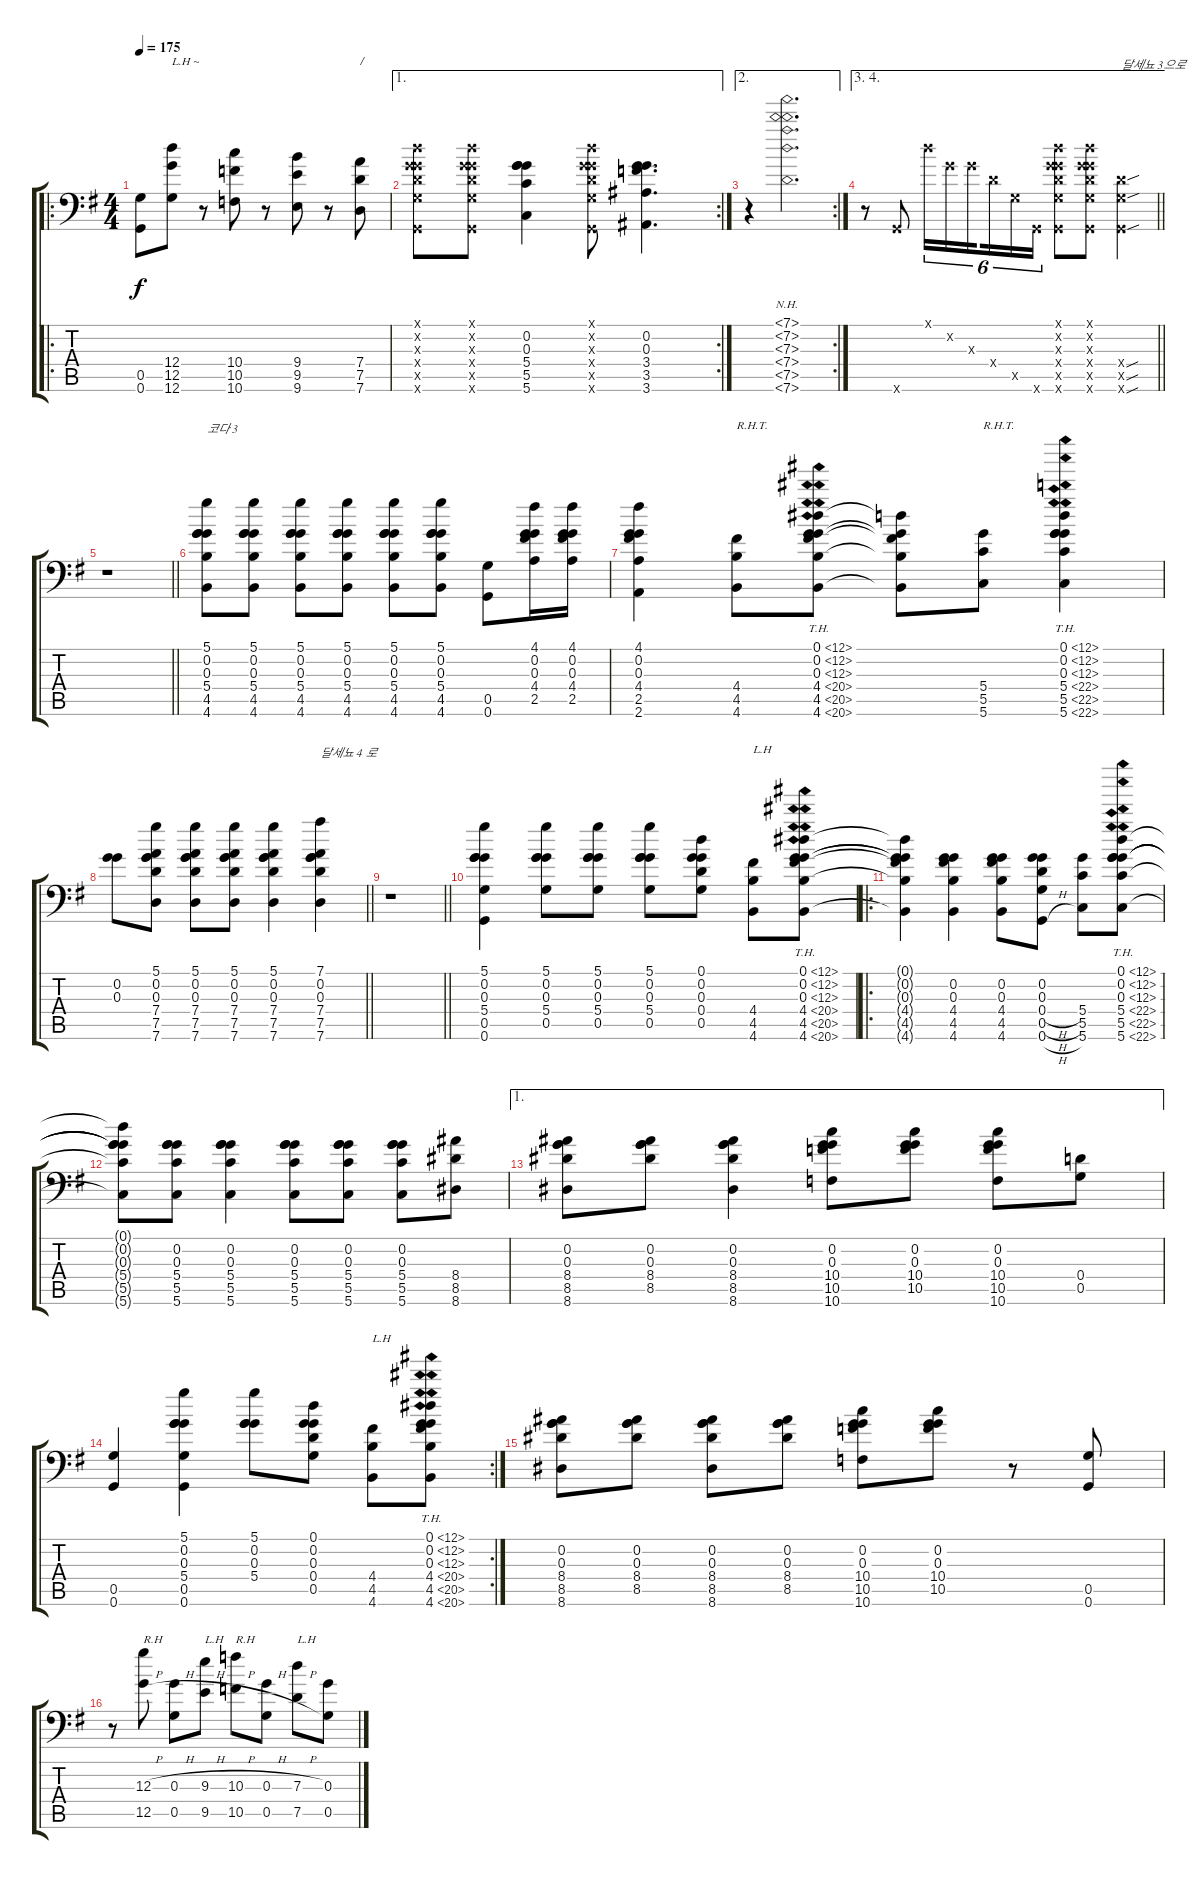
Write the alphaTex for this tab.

\track "" {instrument acousticguitarsteel}
\staff {score tabs}
\tuning (D4 G3 G3 D3 G2 G1) {hide}
\ro
\ts (4 4)
\tempo 175
\clef f4
\ks g
(0.5 0.6).8{dy f} (12.4 12.5 12.6).8{txt "L.H ~"} r.8 (10.4 10.5 10.6).8 r.8 (9.4 9.5 9.6).8 r.8 (7.4 7.5 7.6).8{txt "/"} |
\ae 1
\rc 2
(0.1{x} 0.2{x} 0.3{x} 0.4{x} 0.5{x} 0.6{x}).8 (0.1{x} 0.2{x} 0.3{x} 0.4{x} 0.5{x} 0.6{x}).8 (0.2 0.3 5.4 5.5 5.6).4 (0.1{x} 0.2{x} 0.3{x} 0.4{x} 0.5{x} 0.6{x}).8 (0.2 0.3 3.4 3.5 3.6).4{d} |
\ae 2
\rc 2
r.4 (7.1{nh} 7.2{nh} 7.3{nh} 7.4{nh} 7.5{nh} 7.6{nh}).2{d} |
\ae (3 4)
\barLineRight lightlight
r.8 0.6{x}.8 0.1{x}.16{tu (6 4)} 0.2{x}.16{tu (6 4)} 0.3{x}.16{tu (6 4) beam splitsecondary} 0.4{x}.16{tu (6 4)} 0.5{x}.16{tu (6 4)} 0.6{x}.16{tu (6 4)} (0.1{x} 0.2{x} 0.3{x} 0.4{x} 0.5{x} 0.6{x}).8 (0.1{x} 0.2{x} 0.3{x} 0.4{x} 0.5{x} 0.6{x}).8 (0.4{sou x} 0.5{sou x} 0.6{sou x}).4{txt "달세뇨 3으로"} |
\barLineRight lightlight
r.1 |
(5.1 0.2 0.3 5.4 4.5 4.6).8{txt "코다 3"} (5.1 0.2 0.3 5.4 4.5 4.6).8 (5.1 0.2 0.3 5.4 4.5 4.6).8 (5.1 0.2 0.3 5.4 4.5 4.6).8 (5.1 0.2 0.3 5.4 4.5 4.6).8 (5.1 0.2 0.3 5.4 4.5 4.6).8 (0.5 0.6).8 (4.1 0.2 0.3 4.4 2.5).16 (4.1 0.2 0.3 4.4 2.5).16 |
(4.1 0.2 0.3 4.4 2.5 2.6).4 (4.4 4.5 4.6).8{txt "R.H.T."} (0.1{th 12} 0.2{th 12} 0.3{th 12} 4.4{th 16} 4.5{th 16} 4.6{th 16}).8 (0.1{t} 0.2{t} 4.4{t} 4.5{t} 4.6{t}).8 (5.4 5.5 5.6).8{txt "R.H.T."} (0.1{th 12} 0.2{th 12} 0.3{th 12} 5.4{th 17} 5.5{th 17} 5.6{th 17}).4 |
\barLineRight lightlight
(0.2 0.3).8 (5.1 0.2 0.3 7.4 7.5 7.6).8 (5.1 0.2 0.3 7.4 7.5 7.6).8 (5.1 0.2 0.3 7.4 7.5 7.6).8 (5.1 0.2 0.3 7.4 7.5 7.6).4 (7.1 0.2 0.3 7.4 7.5 7.6).4{txt "달세뇨 4 로"} |
\barLineRight lightlight
r.1 |
(5.1 0.2 0.3 5.4 0.5 0.6).4 (5.1 0.2 0.3 5.4 0.5).8 (5.1 0.2 0.3 5.4 0.5).8 (5.1 0.2 0.3 5.4 0.5).8 (0.1 0.2 0.3 0.4 0.5).8 (4.4 4.5 4.6).8{txt "L.H"} (0.1{th 12} 0.2{th 12} 0.3{th 12} 4.4{th 16} 4.5{th 16} 4.6{th 16}).8 |
\ro
(0.1{t} 0.2{t} 0.3{t} 4.4{t} 4.5{t} 4.6{t}).4 (0.2 0.3 4.4 4.5 4.6).4 (0.2 0.3 4.4 4.5 4.6).8 (0.2 0.3 0.4{h} 0.5{h} 0.6{h}).8 (5.4 5.5 5.6).8 (0.1{th 12} 0.2{th 12} 0.3{th 12} 5.4{th 17} 5.5{th 17} 5.6{th 17}).8 |
(0.1{t} 0.2{t} 0.3{t} 5.4{t} 5.5{t} 5.6{t}).8 (0.2 0.3 5.4 5.5 5.6).8 (0.2 0.3 5.4 5.5 5.6).4 (0.2 0.3 5.4 5.5 5.6).8 (0.2 0.3 5.4 5.5 5.6).8 (0.2 0.3 5.4 5.5 5.6).8 (8.4 8.5 8.6).8 |
\ae 1
(0.2 0.3 8.4 8.5 8.6).8 (0.2 0.3 8.4 8.5).8 (0.2 0.3 8.4 8.5 8.6).4 (0.2 0.3 10.4 10.5 10.6).8 (0.2 0.3 10.4 10.5).8 (0.2 0.3 10.4 10.5 10.6).8 (0.4 0.5).8 |
\rc 2
(0.5 0.6).4 (5.1 0.2 0.3 5.4 0.5 0.6).4 (5.1 0.2 0.3 5.4).8 (0.1 0.2 0.3 0.4 0.5).8 (4.4 4.5 4.6).8{txt "L.H"} (0.1{th 12} 0.2{th 12} 0.3{th 12} 4.4{th 16} 4.5{th 16} 4.6{th 16}).8 |
(0.2 0.3 8.4 8.5 8.6).8 (0.2 0.3 8.4 8.5).8 (0.2 0.3 8.4 8.5 8.6).8 (0.2 0.3 8.4 8.5).8 (0.2 0.3 10.4 10.5 10.6).8 (0.2 0.3 10.4 10.5).8 r.8 (0.5 0.6).8 |
r.8 (12.3{h} 12.5{h}).8{txt "R.H"} (0.3{h} 0.5{h}).8 (9.3{h} 9.5{h}).8{txt "L.H"} (10.3{h} 10.5{h}).8{txt "R.H"} (0.3{h} 0.5{h}).8 (7.3{h} 7.5{h}).8{txt "L.H"} (0.3{h} 0.5{h}).8
